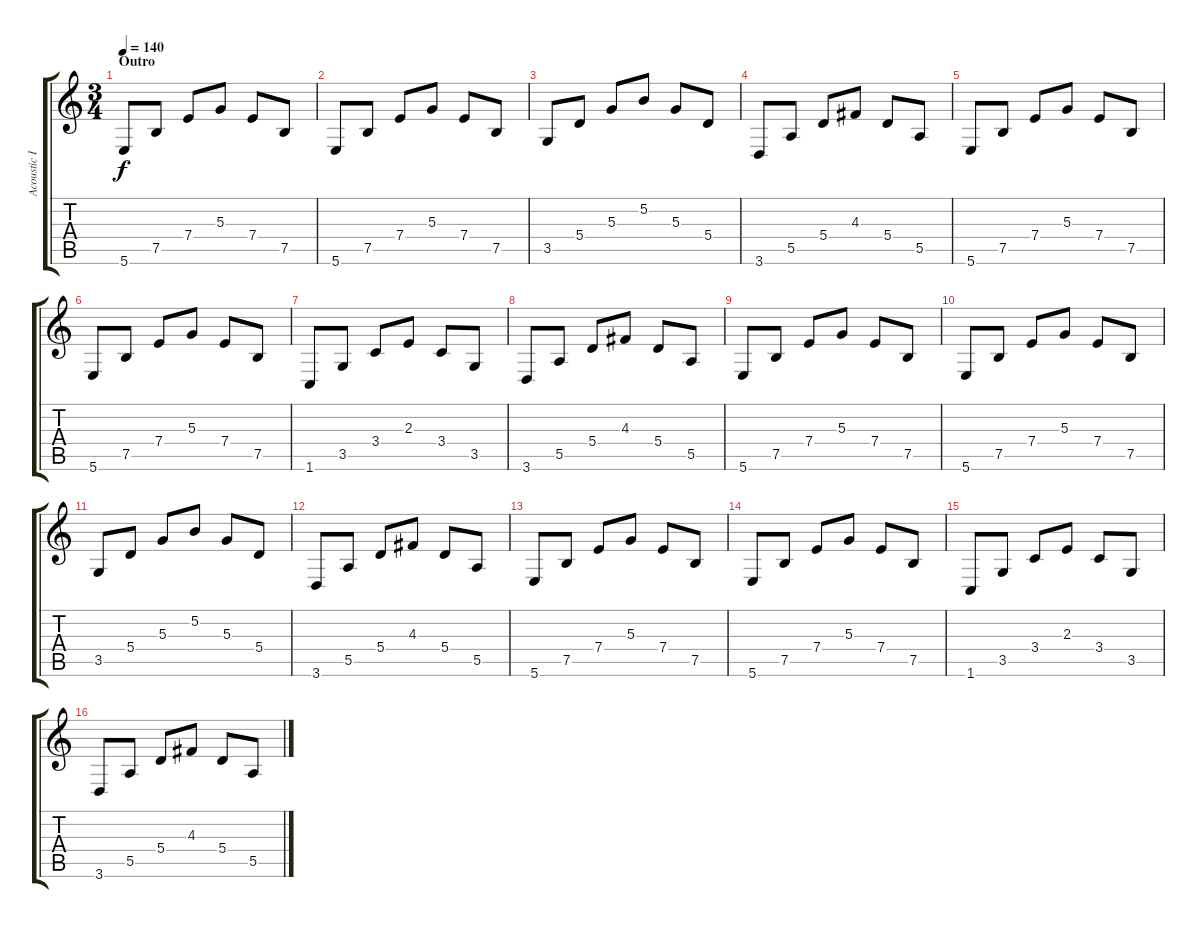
\track ("Acoustic III" "Acoustic I") {instrument acousticguitarsteel}
\staff {score tabs}
\tuning (B3 Gb3 D3 A2 E2 B1) {hide}
\ts (3 4)
\section ("" "Outro")
\tempo 140
\clef g2
\ks c
5.6.8{dy f instrument acousticgrandpiano} 7.5.8 7.4.8 5.3.8 7.4.8 7.5.8 |
5.6.8{instrument acousticgrandpiano} 7.5.8 7.4.8 5.3.8 7.4.8 7.5.8 |
3.5.8{instrument acousticgrandpiano} 5.4.8 5.3.8 5.2.8 5.3.8 5.4.8 |
3.6.8{instrument acousticgrandpiano} 5.5.8 5.4.8 4.3.8 5.4.8 5.5.8 |
5.6.8{instrument acousticgrandpiano} 7.5.8 7.4.8 5.3.8 7.4.8 7.5.8 |
5.6.8{instrument acousticgrandpiano} 7.5.8 7.4.8 5.3.8 7.4.8 7.5.8 |
1.6.8{instrument acousticgrandpiano} 3.5.8 3.4.8 2.3.8 3.4.8 3.5.8 |
3.6.8{instrument acousticgrandpiano} 5.5.8 5.4.8 4.3.8 5.4.8 5.5.8 |
5.6.8{instrument acousticgrandpiano} 7.5.8 7.4.8 5.3.8 7.4.8 7.5.8 |
5.6.8{instrument acousticgrandpiano} 7.5.8 7.4.8 5.3.8 7.4.8 7.5.8 |
3.5.8{instrument acousticgrandpiano} 5.4.8 5.3.8 5.2.8 5.3.8 5.4.8 |
3.6.8{instrument acousticgrandpiano} 5.5.8 5.4.8 4.3.8 5.4.8 5.5.8 |
5.6.8{instrument acousticgrandpiano} 7.5.8 7.4.8 5.3.8 7.4.8 7.5.8 |
5.6.8{instrument acousticgrandpiano} 7.5.8 7.4.8 5.3.8 7.4.8 7.5.8 |
1.6.8{instrument acousticgrandpiano} 3.5.8 3.4.8 2.3.8 3.4.8 3.5.8 |
3.6.8{instrument acousticgrandpiano} 5.5.8 5.4.8 4.3.8 5.4.8 5.5.8
